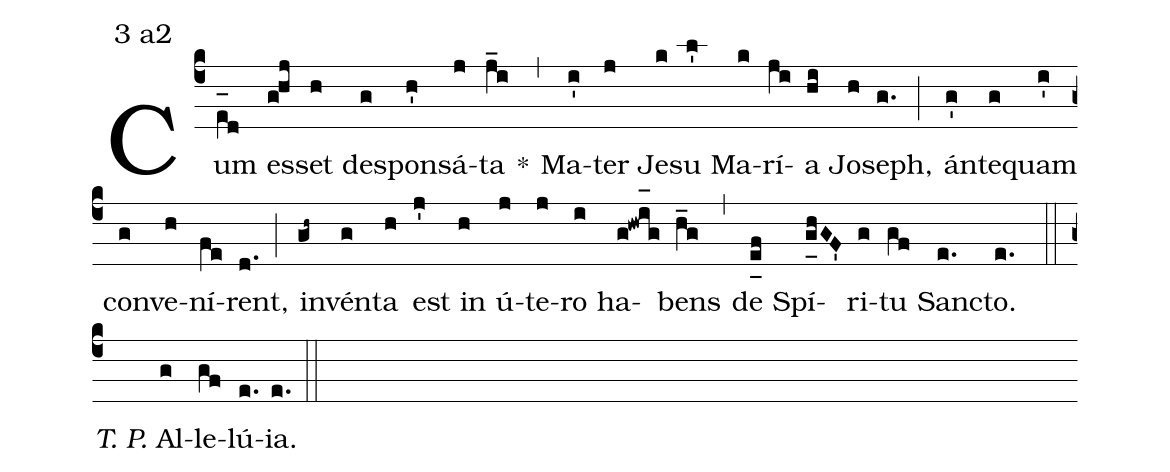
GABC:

mode:3 a2;
%%
(c4) Cum(e_[oh:h][ll:1]d) es(ghj)set(h) de(g)spon(h')sá(j)ta(j_i) *(,) Ma(i')ter(j) Je(k)su(l') Ma(k)rí(ji)a(hi) Jo(h)seph,(g.) (;) án(g')te(g)quam(i') con(g)ve(h)ní(fe)rent,(d.) (;) in(gh~)vén(g)ta(h) est(j') in(h) ú(j)te(j)ro(i) ha(g!hwi_[oh:h]g)bens(h_g) (,) de(e_[uh:l]f) Spí(g_[uh:l]hGF')ri(g)tu(gf) San(e.)cto.(e.) (::) <i>T. P.</i> Al(g)le(gf)lú(e.){ia}.(e.) (::)
